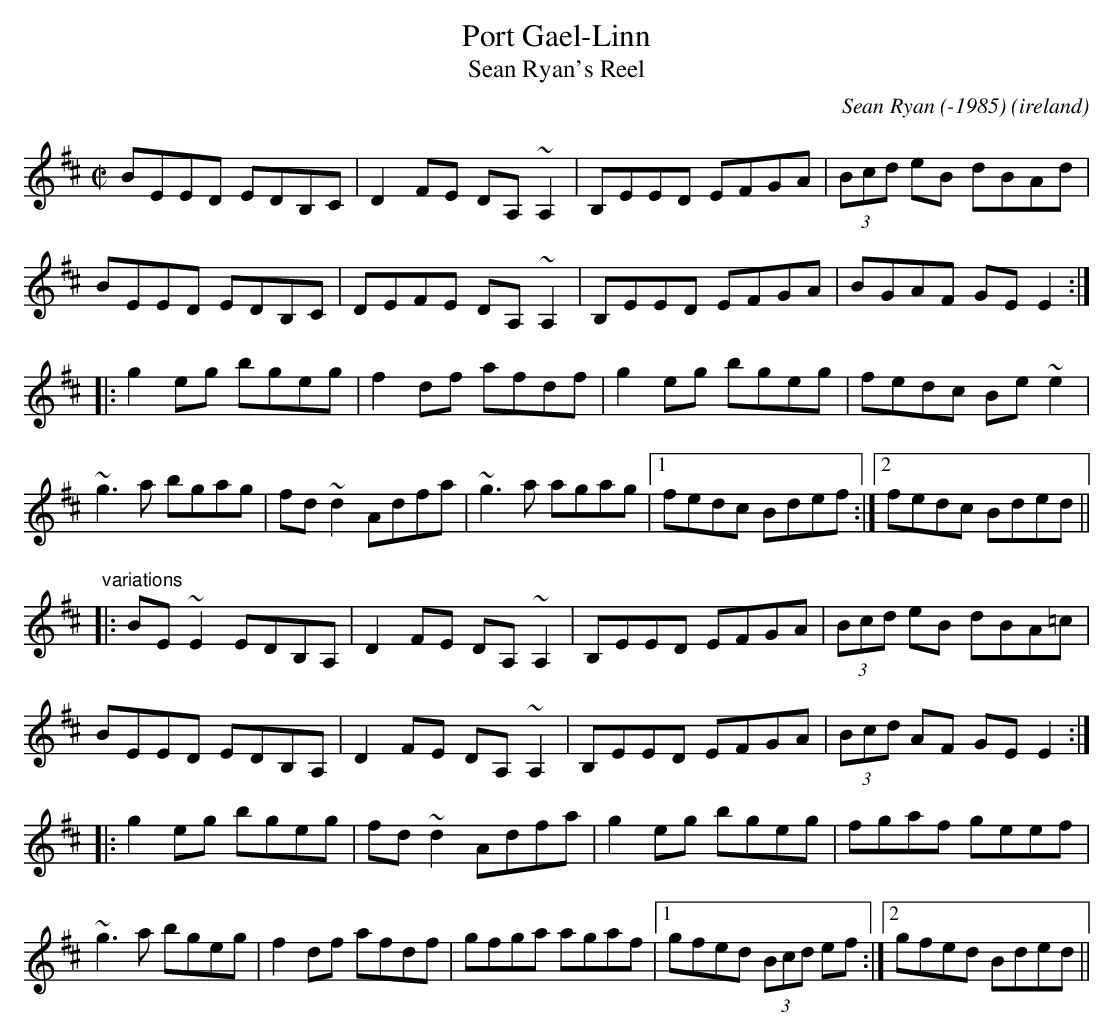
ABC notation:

X:1
T:Port Gael-Linn
T:Sean Ryan's Reel
O:ireland
C:Sean Ryan (-1985)
M:C|
K:Edor
BEED EDB,C|D2FE DA,~A,2|B,EED EFGA|(3Bcd eB dBAd|
BEED EDB,C|DEFE DA,~A,2|B,EED EFGA|BGAF GEE2:|
|:g2eg bgeg|f2df afdf|g2eg bgeg|fedc Be~e2|
~g3a bgag|fd~d2 Adfa|~g3a agag|1 fedc Bdef:|2 fedc Bded||
"variations"
|:BE~E2 EDB,A,|D2FE DA,~A,2|B,EED EFGA|(3Bcd eB dBA=c|
BEED EDB,A,|D2FE DA,~A,2|B,EED EFGA|(3Bcd AF GEE2:|
|:g2eg bgeg|fd~d2 Adfa|g2eg bgeg|fgaf geef|
~g3a bgeg|f2df afdf|gfga agaf|1 gfed (3Bcd ef:|2 gfed Bded||
